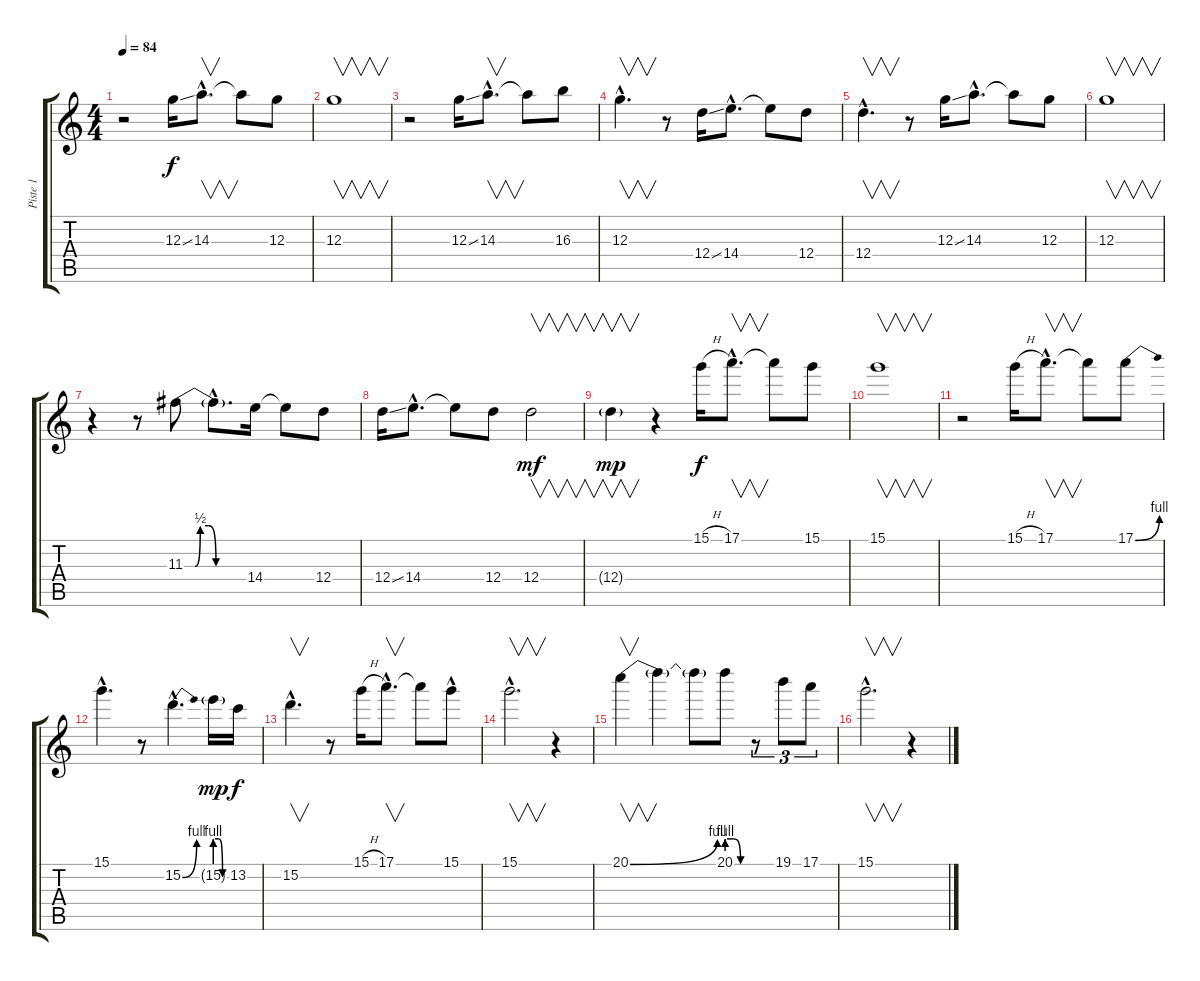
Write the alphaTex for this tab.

\track ("Piste 1" "Piste 1") {instrument distortionguitar}
\staff {score tabs}
\tuning (E4 B3 G3 D3 A2 E2) {hide}
\ts (4 4)
\tempo 84
\clef g2
\ks c
r.2{dy f instrument distortionguitar} 12.3{ss}.16 14.3{hac}.8{v d} 14.3{t}.8 12.3.8 |
12.3.1{v} |
r.2 12.3{ss}.16 14.3{hac}.8{v d} 14.3{t}.8 16.3.8 |
12.3{hac}.4{v d} r.8 12.4{ss}.16 14.4{hac}.8{d} 14.4{t}.8 12.4.8 |
12.4{hac}.4{v d} r.8 12.3{ss}.16 14.3{hac}.8{d} 14.3{t}.8 12.3.8 |
12.3.1{v} |
r.4 r.8 11.3{be (custom 0 0 10 0 15 2 23 2 30 0 45 0 60 0)}.8 11.3{hac t}.8{d} 14.4.16 14.4{t}.8 12.4.8 |
12.4{ss}.16 14.4{hac}.8{d} 14.4{t}.8 12.4.8 12.4.2{v dy mf} |
12.4{g}.4{v dy mp} r.4 15.1{h}.16{dy f} 17.1{hac}.8{v d} 17.1{t}.8 15.1.8 |
15.1.1{v} |
r.2 15.1{h}.16 17.1{hac}.8{v d} 17.1{t}.8 17.1{be (bend 0 0 60 4)}.8 |
15.1{hac}.4{d} r.8 15.2{be (bend 0 0 60 4) hac}.4{d} 15.2{be (custom 0 4 20 4 40 0 60 0) g}.16{dy mp} 13.2.16{dy f} |
15.2{hac}.4{v d} r.8 15.1{h}.16 17.1{hac}.8{v d} 17.1{t}.8 15.1{hac}.8 |
15.1{hac}.2{v d} r.4 |
20.1{be (bend 0 0 60 4)}.4{v} 20.1{t}.4 20.1{t}.8 20.1{be (custom 0 4 20 4 40 0 60 0)}.8 r.8{tu (3 2)} 19.1.8{tu (3 2)} 17.1.8{tu (3 2)} |
15.1{hac}.2{v d} r.4
